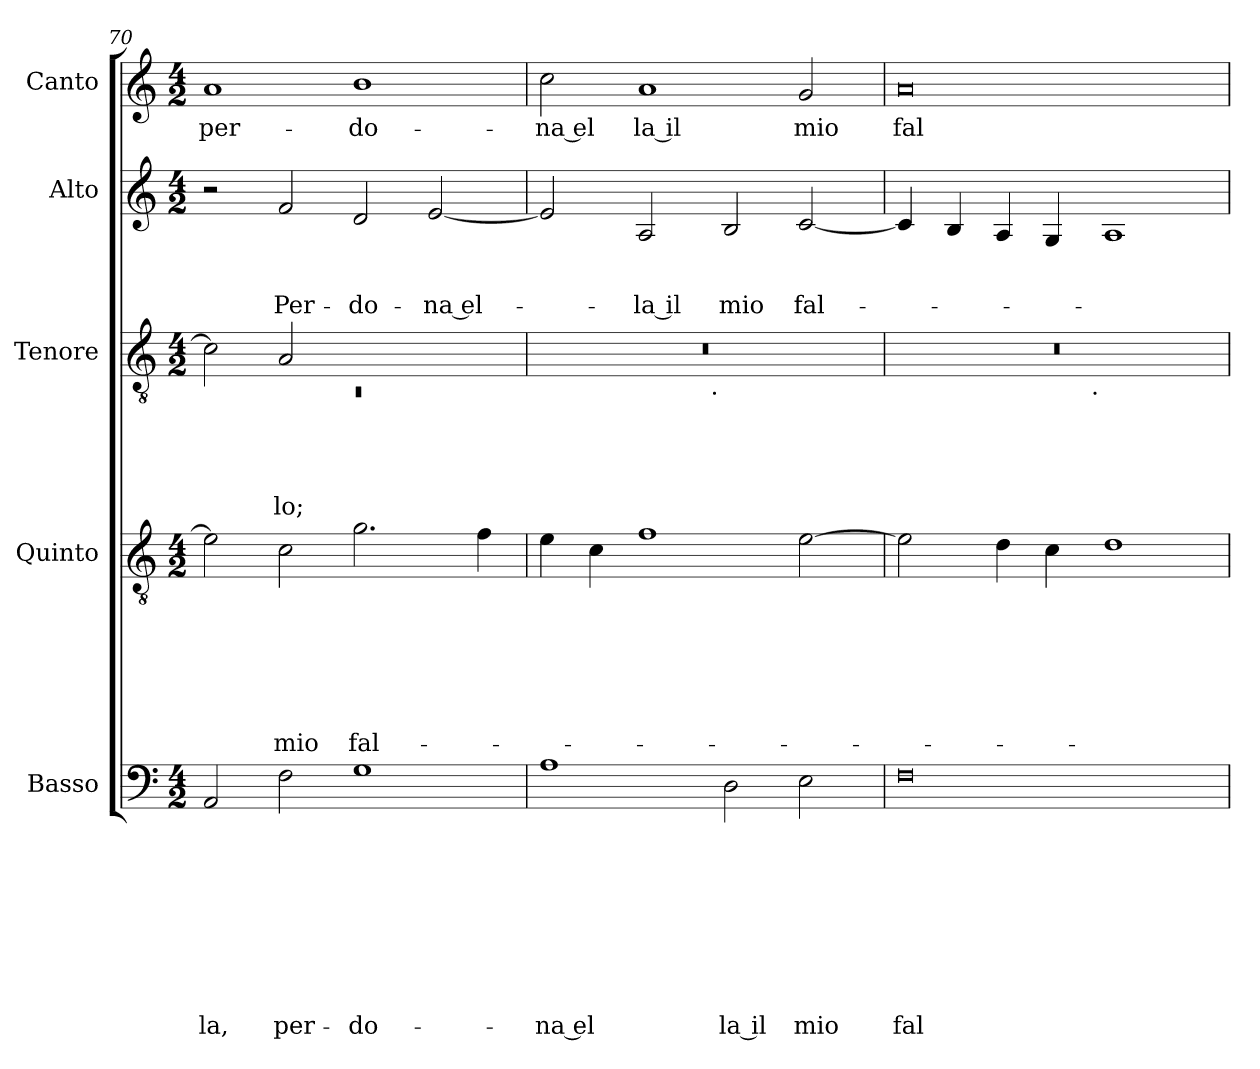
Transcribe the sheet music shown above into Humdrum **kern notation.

**kern	**text	**text	**text	**text	**text	**text	**text	**text	**text	**kern	**text	**text	**text	**text	**text	**text	**text	**kern	**text	**text	**text	**text	**text	**kern	**text	**text	**text	**kern	**text
*part5	*part5	*part5	*part5	*part5	*part5	*part5	*part5	*part5	*part5	*part4	*part4	*part4	*part4	*part4	*part4	*part4	*part4	*part3	*part3	*part3	*part3	*part3	*part3	*part2	*part2	*part2	*part2	*part1	*part1
*staff5	*staff5	*staff5	*staff5	*staff5	*staff5	*staff5	*staff5	*staff5	*staff5	*staff4	*staff4	*staff4	*staff4	*staff4	*staff4	*staff4	*staff4	*staff3	*staff3	*staff3	*staff3	*staff3	*staff3	*staff2	*staff2	*staff2	*staff2	*staff1	*staff1
*I"Basso	*	*	*	*	*	*	*	*	*	*I"Quinto	*	*	*	*	*	*	*	*I"Tenore	*	*	*	*	*	*I"Alto	*	*	*	*I"Canto	*
*I'Basso	*	*	*	*	*	*	*	*	*	*I'Quinto	*	*	*	*	*	*	*	*I'Tenore	*	*	*	*	*	*I'Alto	*	*	*	*I'Canto	*
*clefF4	*	*	*	*	*	*	*	*	*	*clefGv2	*	*	*	*	*	*	*	*clefGv2	*	*	*	*	*	*clefG2	*	*	*	*clefG2	*
*k[]	*	*	*	*	*	*	*	*	*	*k[]	*	*	*	*	*	*	*	*k[]	*	*	*	*	*	*k[]	*	*	*	*k[]	*
*C:	*	*	*	*	*	*	*	*	*	*C:	*	*	*	*	*	*	*	*C:	*	*	*	*	*	*C:	*	*	*	*C:	*
*M4/2	*	*	*	*	*	*	*	*	*	*M4/2	*	*	*	*	*	*	*	*M4/2	*	*	*	*	*	*M4/2	*	*	*	*M4/2	*
=70	=70	=70	=70	=70	=70	=70	=70	=70	=70	=70	=70	=70	=70	=70	=70	=70	=70	=70	=70	=70	=70	=70	=70	=70	=70	=70	=70	=70	=70
*	*	*	*	*	*	*	*	*	*	*	*	*	*	*	*	*	*	*^	*	*	*	*	*	*	*	*	*	*	*
!	!	!	!	!	!	!	!	!	!LO:LY:b	!	!	!	!	!	!	!	!	!	!LO:N:vis=1	!	!	!	!	!	!	!	!	!	!	!LO:LY:b
2AA/	.	.	.	.	.	.	.	.	-la,	2e\]	.	.	.	.	.	.	.	2c\]	0rC	.	.	.	.	.	2r	.	.	.	1a	per-
!	!	!	!	!	!	!	!	!	!LO:LY:b	!	!	!	!	!	!	!	!LO:LY:b	!	!	!	!	!	!	!LO:LY:b	!	!	!	!LO:LY:b	!	!
2F\	.	.	.	.	.	.	.	.	per-	2c\	.	.	.	.	.	.	mio	2A/	.	.	.	.	.	lo;	2f/	.	.	Per-	.	.
!	!	!	!	!	!	!	!	!	!LO:LY:b	!	!	!	!	!	!	!	!LO:LY:b	!	!	!	!	!	!	!	!	!	!	!LO:LY:b	!	!LO:LY:b
1G	.	.	.	.	.	.	.	.	-do-	2.g\	.	.	.	.	.	.	fal-	1ryy	.	.	.	.	.	.	2d/	.	.	-do-	1b	-do-
!	!	!	!	!	!	!	!	!	!	!	!	!	!	!	!	!	!	!	!	!	!	!	!	!	!	!	!	!LO:LY:b	!	!
.	.	.	.	.	.	.	.	.	.	.	.	.	.	.	.	.	.	.	.	.	.	.	.	.	[>2e/	.	.	-na el-	.	.
.	.	.	.	.	.	.	.	.	.	4f\	.	.	.	.	.	.	.	.	.	.	.	.	.	.	.	.	.	.	.	.
!!LO:PB:g=z
=71	=71	=71	=71	=71	=71	=71	=71	=71	=71	=71	=71	=71	=71	=71	=71	=71	=71	=71	=71	=71	=71	=71	=71	=71	=71	=71	=71	=71	=71	=71
!	!	!	!	!	!	!	!	!	!LO:LY:b:rj	!	!	!	!	!	!	!	!	!	!	!	!	!	!	!	!	!	!	!	!	!LO:LY:b:rj
1A	.	.	.	.	.	.	.	.	-na el	4e\	.	.	.	.	.	.	.	0r	2ryy	.	.	.	.	.	2e/]	.	.	.	2cc\	-na el
.	.	.	.	.	.	.	.	.	.	4c\	.	.	.	.	.	.	.	.	.	.	.	.	.	.	.	.	.	.	.	.
!	!	!	!	!	!	!	!	!	!	!	!	!	!	!	!	!	!	!	!	!	!	!	!	!	!	!	!	!LO:LY:b:rj	!	!LO:LY:b:rj
.	.	.	.	.	.	.	.	.	.	1f	.	.	.	.	.	.	.	.	4...ryy	.	.	.	.	.	2A/	.	.	-la il	1a	la il
!	!	!	!	!	!	!	!	!	!	!	!	!	!	!	!	!	!	!	!LO:TX:b:t=.	!	!	!	!	!	!	!	!	!	!	!
.	.	.	.	.	.	.	.	.	.	.	.	.	.	.	.	.	.	.	1ryy	.	.	.	.	.	.	.	.	.	.	.
!	!	!	!	!	!	!	!	!	!LO:LY:b:rj	!	!	!	!	!	!	!	!	!	!	!	!	!	!	!	!	!	!	!LO:LY:b	!	!
2D\	.	.	.	.	.	.	.	.	la il	.	.	.	.	.	.	.	.	.	.	.	.	.	.	.	2B/	.	.	mio	.	.
!	!	!	!	!	!	!	!	!	!LO:LY:b	!	!	!	!	!	!	!	!	!	!	!	!	!	!	!	!	!	!	!LO:LY:b	!	!LO:LY:b
2E\	.	.	.	.	.	.	.	.	mio	[>2e\	.	.	.	.	.	.	.	.	.	.	.	.	.	.	[<2c/	.	.	fal-	2g/	mio
.	.	.	.	.	.	.	.	.	.	.	.	.	.	.	.	.	.	.	32ryy	.	.	.	.	.	.	.	.	.	.	.
=72	=72	=72	=72	=72	=72	=72	=72	=72	=72	=72	=72	=72	=72	=72	=72	=72	=72	=72	=72	=72	=72	=72	=72	=72	=72	=72	=72	=72	=72	=72
!	!	!	!	!	!	!	!	!	!LO:LY:b	!	!	!	!	!	!	!	!	!	!	!	!	!	!	!	!	!	!	!	!	!LO:LY:b
0F	.	.	.	.	.	.	.	.	fal	2e\]	.	.	.	.	.	.	.	0r	2ryy	.	.	.	.	.	4c/]	.	.	.	0a	fal
.	.	.	.	.	.	.	.	.	.	.	.	.	.	.	.	.	.	.	.	.	.	.	.	.	4B/	.	.	.	.	.
.	.	.	.	.	.	.	.	.	.	4d\	.	.	.	.	.	.	.	.	4...ryy	.	.	.	.	.	4A/	.	.	.	.	.
.	.	.	.	.	.	.	.	.	.	4c\	.	.	.	.	.	.	.	.	.	.	.	.	.	.	4G/	.	.	.	.	.
!	!	!	!	!	!	!	!	!	!	!	!	!	!	!	!	!	!	!	!LO:TX:b:t=.	!	!	!	!	!	!	!	!	!	!	!
.	.	.	.	.	.	.	.	.	.	.	.	.	.	.	.	.	.	.	1ryy	.	.	.	.	.	.	.	.	.	.	.
.	.	.	.	.	.	.	.	.	.	1d	.	.	.	.	.	.	.	.	.	.	.	.	.	.	1A	.	.	.	.	.
.	.	.	.	.	.	.	.	.	.	.	.	.	.	.	.	.	.	.	32ryy	.	.	.	.	.	.	.	.	.	.	.
*	*	*	*	*	*	*	*	*	*	*	*	*	*	*	*	*	*	*v	*v	*	*	*	*	*	*	*	*	*	*	*
=	=	=	=	=	=	=	=	=	=	=	=	=	=	=	=	=	=	=	=	=	=	=	=	=	=	=	=	=	=
*-	*-	*-	*-	*-	*-	*-	*-	*-	*-	*-	*-	*-	*-	*-	*-	*-	*-	*-	*-	*-	*-	*-	*-	*-	*-	*-	*-	*-	*-
